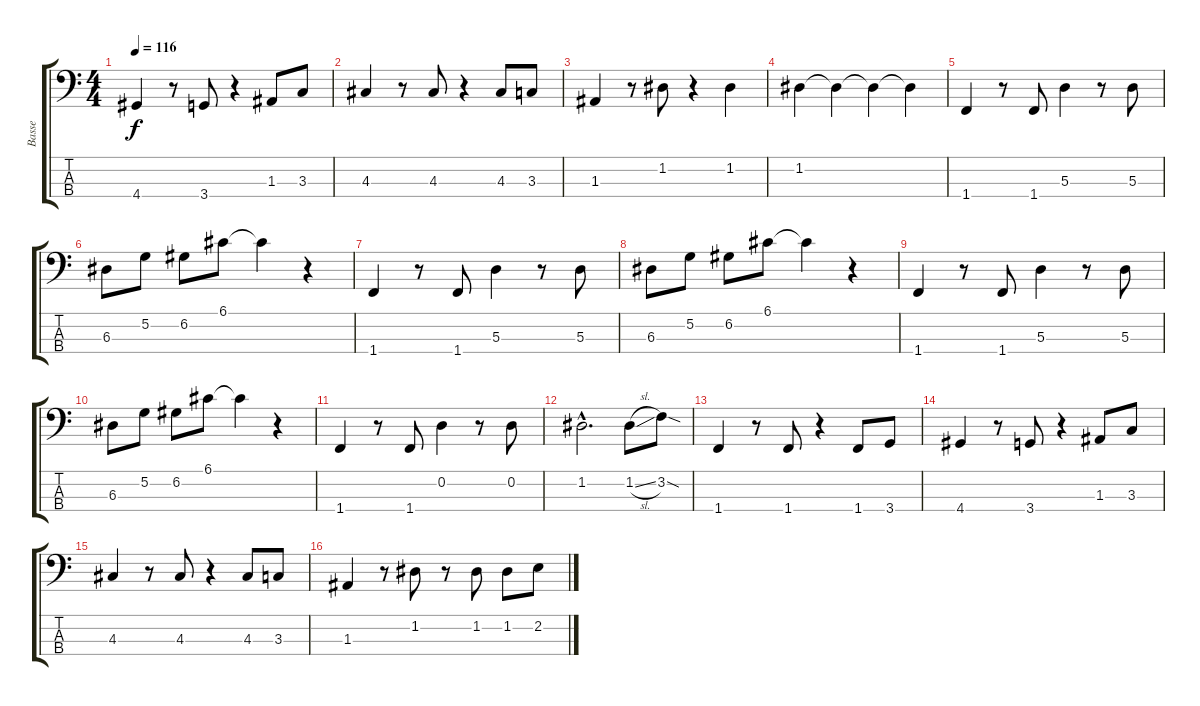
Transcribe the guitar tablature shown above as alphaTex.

\track ("Basse" "Basse") {instrument electricbasspick}
\staff {score tabs}
\tuning (G2 D2 A1 E1) {hide}
\ts (4 4)
\tempo 116
\clef f4
\ks c
4.4.4{dy f} r.8 3.4.8 r.4 1.3.8 3.3.8 |
4.3.4 r.8 4.3.8 r.4 4.3.8 3.3.8 |
1.3.4 r.8 1.2.8 r.4 1.2.4 |
1.2.4 1.2{t}.4 1.2{t}.4 1.2{t}.4 |
1.4.4 r.8 1.4.8 5.3.4 r.8 5.3.8 |
6.3.8 5.2.8 6.2.8 6.1.8 6.1{t}.4 r.4 |
1.4.4 r.8 1.4.8 5.3.4 r.8 5.3.8 |
6.3.8 5.2.8 6.2.8 6.1.8 6.1{t}.4 r.4 |
1.4.4 r.8 1.4.8 5.3.4 r.8 5.3.8 |
6.3.8 5.2.8 6.2.8 6.1.8 6.1{t}.4 r.4 |
1.4.4 r.8 1.4.8 0.2.4 r.8 0.2.8 |
1.2{hac}.2{d} 1.2{sl}.8 3.2{sod}.8 |
1.4.4 r.8 1.4.8 r.4 1.4.8 3.4.8 |
4.4.4 r.8 3.4.8 r.4 1.3.8 3.3.8 |
4.3.4 r.8 4.3.8 r.4 4.3.8 3.3.8 |
1.3.4 r.8 1.2.8 r.8 1.2.8 1.2.8 2.2.8
